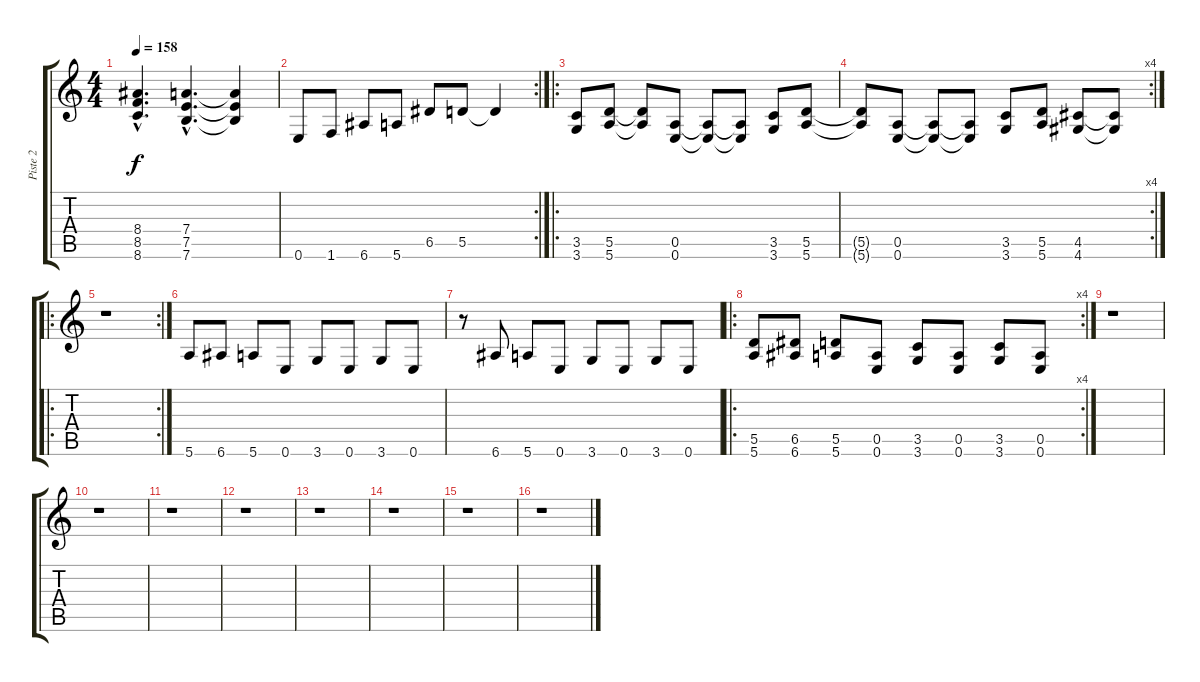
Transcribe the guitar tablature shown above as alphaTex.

\track ("Piste 2" "Piste 2") {instrument distortionguitar}
\staff {score tabs}
\tuning (E4 B3 G3 D3 A2 E2) {hide}
\ts (4 4)
\tempo 158
\clef g2
\ks c
(8.4{hac} 8.5{hac} 8.6{hac}).4{d dy f} (7.4{hac} 7.5{hac} 7.6{hac}).4{d} (7.4{t} 7.5{t} 7.6{t}).4 |
\rc 2
0.6.8 1.6.8 6.6.8 5.6.8 6.5.8 5.5.8 5.5{t}.4 |
\ro
(3.5 3.6).8 (5.5 5.6).8 (5.5{t} 5.6{t}).8 (0.5 0.6).8 (0.5{t} 0.6{t}).8 (0.5{t} 0.6{t}).8 (3.5 3.6).8 (5.5 5.6).8 |
\rc 4
(5.5{t} 5.6{t}).8 (0.5 0.6).8 (0.5{t} 0.6{t}).8 (0.5{t} 0.6{t}).8 (3.5 3.6).8 (5.5 5.6).8 (4.5 4.6).8 (4.5{t} 4.6{t}).8 |
\ro
\rc 2
r.1 |
5.6.8 6.6.8 5.6.8 0.6.8 3.6.8 0.6.8 3.6.8 0.6.8 |
r.8 6.6.8 5.6.8 0.6.8 3.6.8 0.6.8 3.6.8 0.6.8 |
\ro
\rc 4
(5.5 5.6).8 (6.5 6.6).8 (5.5 5.6).8 (0.5 0.6).8 (3.5 3.6).8 (0.5 0.6).8 (3.5 3.6).8 (0.5 0.6).8 |
r.1{volume 9} |
r.1 |
r.1 |
r.1 |
r.1 |
r.1 |
r.1 |
r.1
